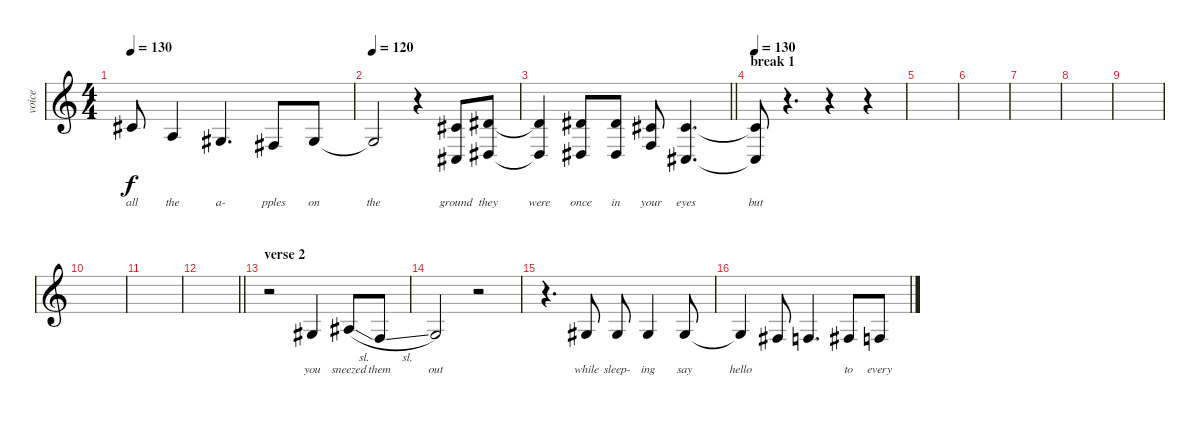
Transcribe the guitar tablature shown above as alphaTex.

\track ("voice" "voice") {instrument sopranosax}
\staff {score}
\tuning (E4 B3 G3 D3 A2 E2) {hide}
\ts (4 4)
\tempo 130
\clef g2
\ks c
2.2{t}.8{lyrics (0 "all") lyrics (1 "") lyrics (2 "") lyrics (3 "") lyrics (4 "") dy f} 2.3.4{lyrics (0 "the") lyrics (1 "") lyrics (2 "") lyrics (3 "") lyrics (4 "")} 1.3{be (custom 0 0 18 2 35 0 60 0)}.4{d lyrics (0 "a-") lyrics (1 "") lyrics (2 "") lyrics (3 "") lyrics (4 "")} 4.4.8{lyrics (0 "pples") lyrics (1 "") lyrics (2 "") lyrics (3 "") lyrics (4 "")} 1.3.8{lyrics (0 "on") lyrics (1 "") lyrics (2 "") lyrics (3 "") lyrics (4 "")} |
\tempo 120
1.3{t}.2{lyrics (0 "the") lyrics (1 "") lyrics (2 "") lyrics (3 "") lyrics (4 "")} r.4 (2.2 4.5).8{lyrics (0 "ground") lyrics (1 "") lyrics (2 "") lyrics (3 "") lyrics (4 "")} (4.2 1.4).8{lyrics (0 "they") lyrics (1 "") lyrics (2 "") lyrics (3 "") lyrics (4 "")} |
\barLineRight lightlight
(4.2{t} 1.4{t}).4{lyrics (0 "were") lyrics (1 "") lyrics (2 "") lyrics (3 "") lyrics (4 "")} (4.2 1.4).8{lyrics (0 "once") lyrics (1 "") lyrics (2 "") lyrics (3 "") lyrics (4 "")} (4.2 1.4).8{lyrics (0 "in") lyrics (1 "") lyrics (2 "") lyrics (3 "") lyrics (4 "")} (2.2 3.4).8{lyrics (0 "your") lyrics (1 "") lyrics (2 "") lyrics (3 "") lyrics (4 "")} (2.2 4.5).4{d lyrics (0 "eyes") lyrics (1 "") lyrics (2 "") lyrics (3 "") lyrics (4 "")} |
\section ("" "break 1")
\tempo 130
(2.2{t} 4.5{t}).8{lyrics (0 "but") lyrics (1 "") lyrics (2 "") lyrics (3 "") lyrics (4 "")} r.4{d} r.4 r.4 |
|
|
|
|
|
|
|
\barLineRight lightlight
|
\section ("" "verse 2")
r.2 1.3.4{lyrics (0 "you") lyrics (1 "") lyrics (2 "") lyrics (3 "") lyrics (4 "")} 8.4{sl}.8{lyrics (0 "sneezed") lyrics (1 "") lyrics (2 "") lyrics (3 "") lyrics (4 "")} 3.4{sl}.8{lyrics (0 "them") lyrics (1 "") lyrics (2 "") lyrics (3 "") lyrics (4 "")} |
5.4.2{lyrics (0 "out") lyrics (1 "") lyrics (2 "") lyrics (3 "") lyrics (4 "")} r.2 |
r.4{d} 1.3.8{lyrics (0 "while") lyrics (1 "") lyrics (2 "") lyrics (3 "") lyrics (4 "")} 1.3.8{lyrics (0 "sleep-") lyrics (1 "") lyrics (2 "") lyrics (3 "") lyrics (4 "")} 1.3.4{lyrics (0 "ing") lyrics (1 "") lyrics (2 "") lyrics (3 "") lyrics (4 "")} 1.3.8{lyrics (0 "say") lyrics (1 "") lyrics (2 "") lyrics (3 "") lyrics (4 "")} |
1.3{t}.4{lyrics (0 "hello") lyrics (1 "") lyrics (2 "") lyrics (3 "") lyrics (4 "")} 4.4.8{lyrics (0 "") lyrics (1 "") lyrics (2 "") lyrics (3 "") lyrics (4 "")} 3.4.4{d lyrics (0 "") lyrics (1 "") lyrics (2 "") lyrics (3 "") lyrics (4 "")} 4.4.8{lyrics (0 "to") lyrics (1 "") lyrics (2 "") lyrics (3 "") lyrics (4 "")} 3.4.8{lyrics (0 "every") lyrics (1 "") lyrics (2 "") lyrics (3 "") lyrics (4 "")}
